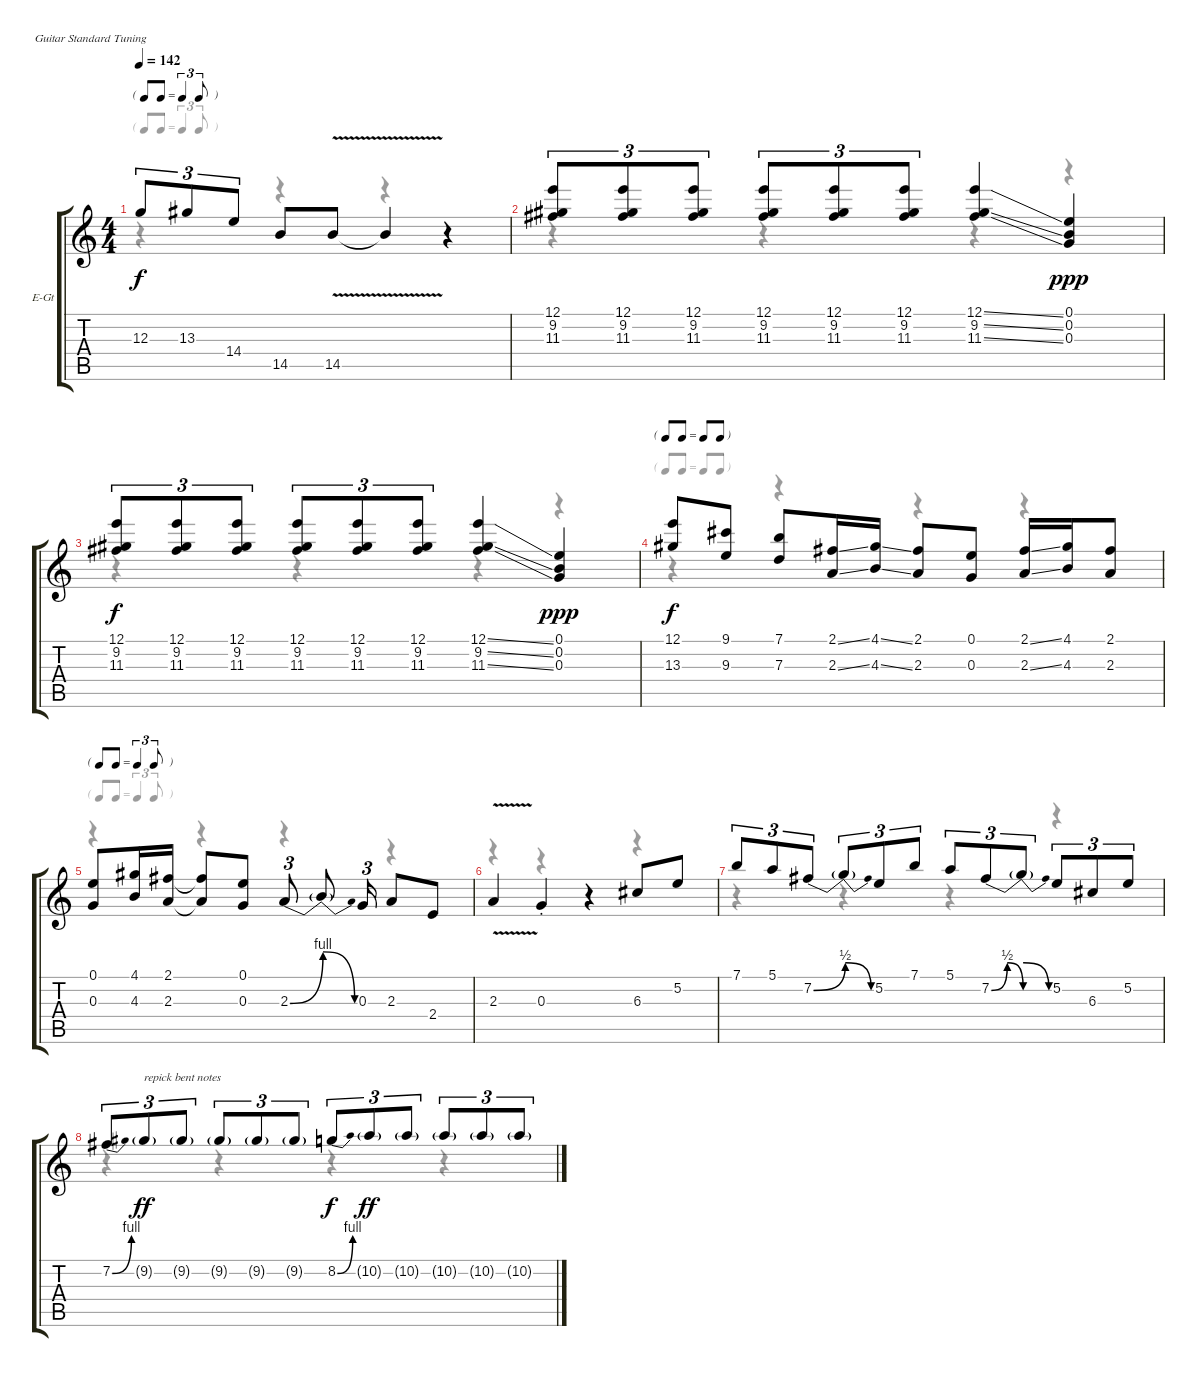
\bracketExtendMode groupsimilarinstruments
\firstSystemTrackNameOrientation horizontal
\otherSystemsTrackNameOrientation horizontal
\track ("Track 1" "E-Gt") {instrument overdrivenguitar}
\staff {score tabs}
\tuning (E4 B3 G3 D3 A2 E2)
\voice
\ts (4 4)
\tf triplet8th
\tempo 142
\clef g2
\ks c
12.3.8{tu (3 2) dy f} 13.3.8{tu (3 2)} 14.4.8{tu (3 2)} 14.5.8 14.5{v}.8 14.5{v t}.4 r.4 |
(12.1 9.2 11.3).8{tu (3 2)} (12.1 9.2 11.3).8{tu (3 2)} (12.1 9.2 11.3).8{tu (3 2)} (12.1 9.2 11.3).8{tu (3 2)} (12.1 9.2 11.3).8{tu (3 2)} (12.1 9.2 11.3).8{tu (3 2)} (12.1{ss} 9.2{ss} 11.3{ss}).4 (0.1 0.2 0.3).4{dy ppp} |
(12.1 9.2 11.3).8{tu (3 2) dy f} (12.1 9.2 11.3).8{tu (3 2)} (12.1 9.2 11.3).8{tu (3 2)} (12.1 9.2 11.3).8{tu (3 2)} (12.1 9.2 11.3).8{tu (3 2)} (12.1 9.2 11.3).8{tu (3 2)} (12.1{ss} 9.2{ss} 11.3{ss}).4 (0.1 0.2 0.3).4{dy ppp} |
\tf none
(12.1 13.3).8{dy f} (9.1 9.3).8 (7.1 7.3).8 (2.1{ss} 2.3{ss}).16 (4.1{ss} 4.3{ss}).16 (2.1 2.3).8 (0.1 0.3).8 (2.1{ss} 2.3{ss}).16 (4.1 4.3).16 (2.1 2.3).8 |
\tf triplet8th
(0.1 0.3).8 (4.1 4.3).16 (2.1 2.3).16 (2.1{t} 2.3{t}).8 (0.1 0.3).8 2.3{be (bend 0 0 60 4)}.8{tu (3 2)} 2.3{be (release 0 4 60 0) t}.8 0.3.16{tu (3 2)} 2.3.8 2.4.8 |
2.3{v}.4 0.3{st}.4 r.4 6.3.8 5.2.8 |
7.1.8{tu (3 2)} 5.1.8{tu (3 2)} 7.2{be (bend 0 0 60 2)}.8{tu (3 2)} 7.2{be (release 0 2 60 0) t}.8{tu (3 2)} 5.2.8{tu (3 2)} 7.1.8{tu (3 2)} 5.1.8{tu (3 2)} 7.2{be (bendrelease 0 0 30 2 30 2 60 0)}.8{tu (3 2)} 7.2{be (release 0 2 60 0) t}.8{tu (3 2)} 5.2.8{tu (3 2)} 6.3.8{tu (3 2)} 5.2.8{tu (3 2)} |
7.2{be (bend 0 0 60 4)}.8{tu (3 2)} 9.2{g}.8{tu (3 2) txt "repick bent notes" dy ff} 9.2{g}.8{tu (3 2)} 9.2{g}.8{tu (3 2)} 9.2{g}.8{tu (3 2)} 9.2{g}.8{tu (3 2)} 8.2{be (bend 0 0 60 4)}.8{tu (3 2) dy f} 10.2{g}.8{tu (3 2) dy ff} 10.2{g}.8{tu (3 2)} 10.2{g}.8{tu (3 2)} 10.2{g}.8{tu (3 2)} 10.2{g}.8{tu (3 2)}
\voice
\clef g2
\ottava regular
\simile none
\ks c
r.4{dy mf} r.4 r.4 r.4 |
r.4 r.4 r.4 r.4 |
r.4 r.4 r.4 r.4 |
r.4 r.4 r.4 r.4 |
r.4 r.4 r.4 r.4 |
r.4 r.4 r.4 r.4 |
r.4 r.4 r.4 r.4 |
r.4 r.4 r.4 r.4
